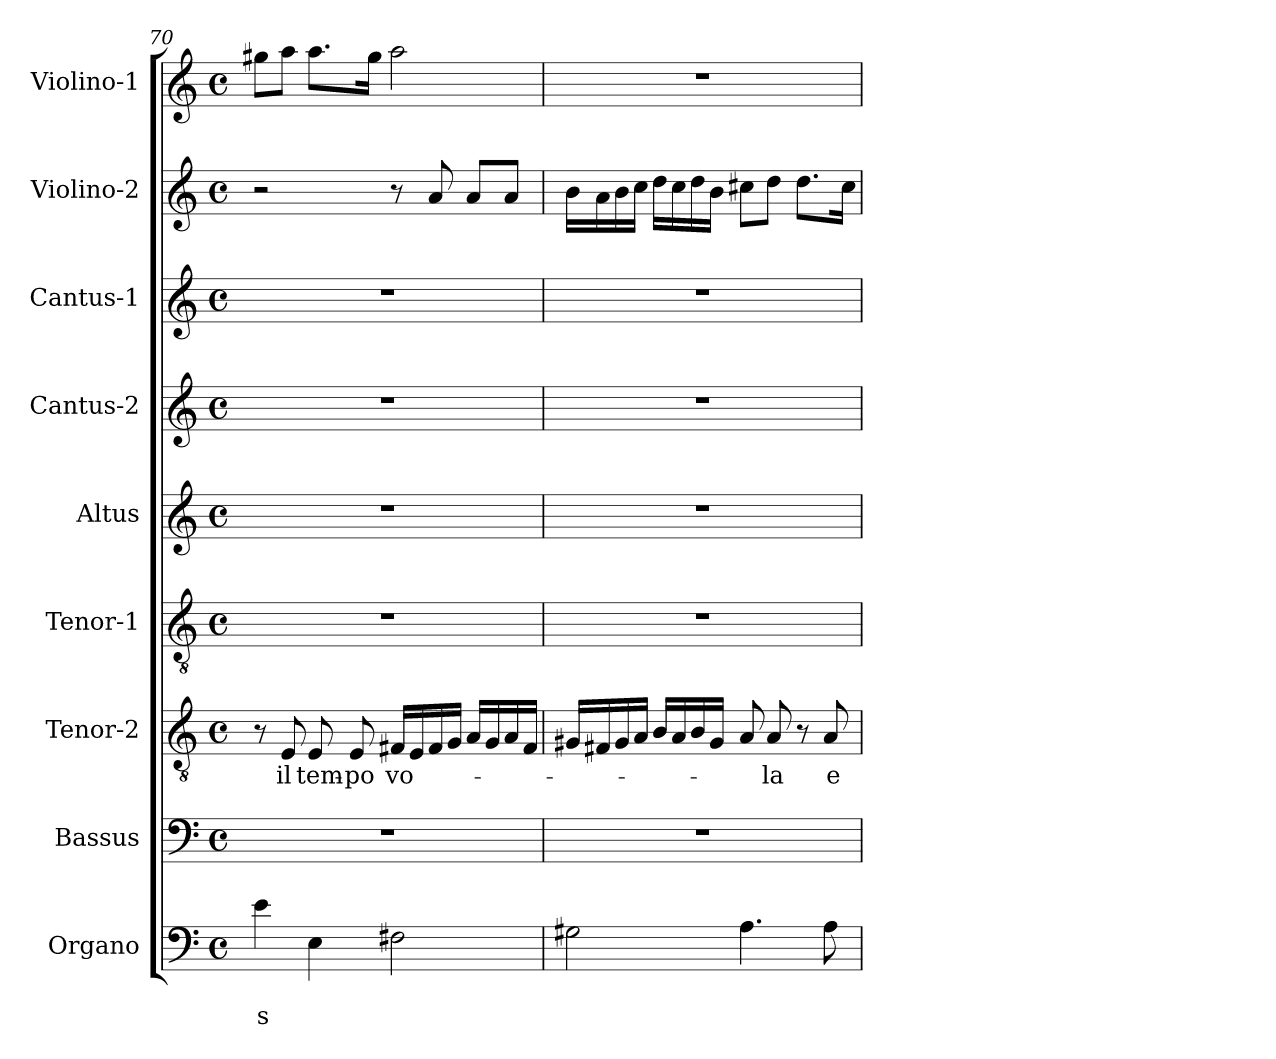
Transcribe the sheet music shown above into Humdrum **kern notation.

**kern	**text	**text	**kern	**kern	**text	**kern	**kern	**kern	**kern	**kern	**kern
*part9	*part9	*part9	*part8	*part7	*part7	*part6	*part5	*part4	*part3	*part2	*part1
*staff9	*staff9	*staff9	*staff8	*staff7	*staff7	*staff6	*staff5	*staff4	*staff3	*staff2	*staff1
*I"Organo	*	*	*I"Bassus	*I"Tenor-2	*	*I"Tenor-1	*I"Altus	*I"Cantus-2	*I"Cantus-1	*I"Violino-2	*I"Violino-1
*I'Og	*	*	*I'B	*I'T2	*	*I'T1	*I'A	*I'C2	*I'C1	*I'V2	*I'V1
!!LO:PB:g=z
*clefF4	*	*	*clefF4	*clefGv2	*	*clefGv2	*clefG2	*clefG2	*clefG2	*clefG2	*clefG2
*k[]	*	*	*k[]	*k[]	*	*k[]	*k[]	*k[]	*k[]	*k[]	*k[]
*C:	*	*	*C:	*C:	*	*C:	*C:	*C:	*C:	*C:	*C:
*M4/4	*	*	*M4/4	*M4/4	*	*M4/4	*M4/4	*M4/4	*M4/4	*M4/4	*M4/4
*met(c)	*	*	*met(c)	*met(c)	*	*met(c)	*met(c)	*met(c)	*met(c)	*met(c)	*met(c)
=70	=70	=70	=70	=70	=70	=70	=70	=70	=70	=70	=70
!	!	!LO:LY:b	!	!	!	!	!	!	!	!	!
4e\	.	s	1r	8r	.	1r	1r	1r	1r	2r	8gg#X\L
!	!	!	!	!	!LO:LY:b	!	!	!	!	!	!
.	.	.	.	8E/	il	.	.	.	.	.	8aa\J
!	!	!	!	!	!LO:LY:b	!	!	!	!	!	!
4E\	.	.	.	8E/	tem-	.	.	.	.	.	8.aa\L
!	!	!	!	!	!LO:LY:b	!	!	!	!	!	!
.	.	.	.	8E/	-po	.	.	.	.	.	.
.	.	.	.	.	.	.	.	.	.	.	16gg#\Jk
!	!	!	!	!	!LO:LY:b	!	!	!	!	!	!
2F#X\	.	.	.	16F#X/LL	vo-	.	.	.	.	8r	2aa\
.	.	.	.	16E/	.	.	.	.	.	.	.
.	.	.	.	16F#/	.	.	.	.	.	8a/	.
.	.	.	.	16G/JJ	.	.	.	.	.	.	.
.	.	.	.	16A/LL	.	.	.	.	.	8a/L	.
.	.	.	.	16G/	.	.	.	.	.	.	.
.	.	.	.	16A/	.	.	.	.	.	8a/J	.
.	.	.	.	16F#/JJ	.	.	.	.	.	.	.
=71	=71	=71	=71	=71	=71	=71	=71	=71	=71	=71	=71
2G#X\	.	.	1r	16G#X/LL	.	1r	1r	1r	1r	16b\LL	1r
.	.	.	.	16F#X/	.	.	.	.	.	16a\	.
.	.	.	.	16G#/	.	.	.	.	.	16b\	.
.	.	.	.	16A/JJ	.	.	.	.	.	16cc\JJ	.
.	.	.	.	16B/LL	.	.	.	.	.	16dd\LL	.
.	.	.	.	16A/	.	.	.	.	.	16cc\	.
.	.	.	.	16B/	.	.	.	.	.	16dd\	.
.	.	.	.	16G#/JJ	.	.	.	.	.	16b\JJ	.
4.A\	.	.	.	8A/	.	.	.	.	.	8cc#X\L	.
!	!	!	!	!	!LO:LY:b	!	!	!	!	!	!
.	.	.	.	8A/	-la	.	.	.	.	8dd\J	.
.	.	.	.	8r	.	.	.	.	.	8.dd\L	.
!	!	!	!	!	!LO:LY:b	!	!	!	!	!	!
8A\	.	.	.	8A/	e	.	.	.	.	.	.
.	.	.	.	.	.	.	.	.	.	16cc#\Jk	.
=	=	=	=	=	=	=	=	=	=	=	=
*-	*-	*-	*-	*-	*-	*-	*-	*-	*-	*-	*-
